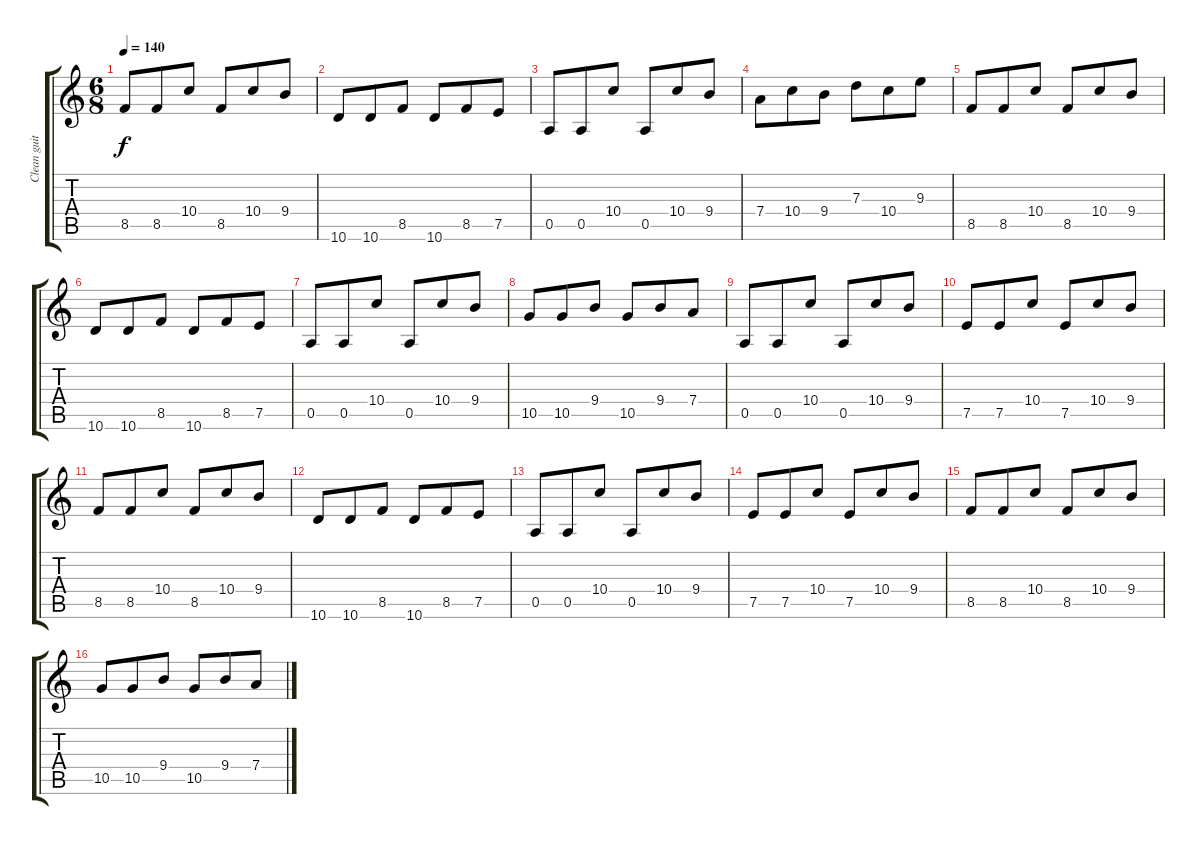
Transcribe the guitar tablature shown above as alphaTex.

\track ("Clean guitar" "Clean guit") {instrument electricguitarclean}
\staff {score tabs}
\tuning (E4 B3 G3 D3 A2 E2) {hide}
\ts (6 8)
\tempo 140
\clef g2
\ks c
8.5.8{dy f instrument distortionguitar} 8.5.8 10.4.8 8.5.8 10.4.8 9.4.8 |
10.6.8{instrument distortionguitar} 10.6.8 8.5.8 10.6.8 8.5.8 7.5.8 |
0.5.8{instrument distortionguitar} 0.5.8 10.4.8 0.5.8 10.4.8 9.4.8 |
7.4.8{instrument distortionguitar} 10.4.8 9.4.8 7.3.8 10.4.8 9.3.8 |
8.5.8{instrument distortionguitar} 8.5.8 10.4.8 8.5.8 10.4.8 9.4.8 |
10.6.8{instrument distortionguitar} 10.6.8 8.5.8 10.6.8 8.5.8 7.5.8 |
0.5.8{instrument distortionguitar} 0.5.8 10.4.8 0.5.8 10.4.8 9.4.8 |
10.5.8{instrument distortionguitar} 10.5.8 9.4.8 10.5.8 9.4.8 7.4.8 |
0.5.8{instrument distortionguitar} 0.5.8 10.4.8 0.5.8 10.4.8 9.4.8 |
7.5.8{instrument distortionguitar} 7.5.8 10.4.8 7.5.8 10.4.8 9.4.8 |
8.5.8{instrument distortionguitar} 8.5.8 10.4.8 8.5.8 10.4.8 9.4.8 |
10.6.8{instrument distortionguitar} 10.6.8 8.5.8 10.6.8 8.5.8 7.5.8 |
0.5.8{instrument distortionguitar} 0.5.8 10.4.8 0.5.8 10.4.8 9.4.8 |
7.5.8{instrument distortionguitar} 7.5.8 10.4.8 7.5.8 10.4.8 9.4.8 |
8.5.8{instrument distortionguitar} 8.5.8 10.4.8 8.5.8 10.4.8 9.4.8 |
10.5.8{instrument distortionguitar} 10.5.8 9.4.8 10.5.8 9.4.8 7.4.8
